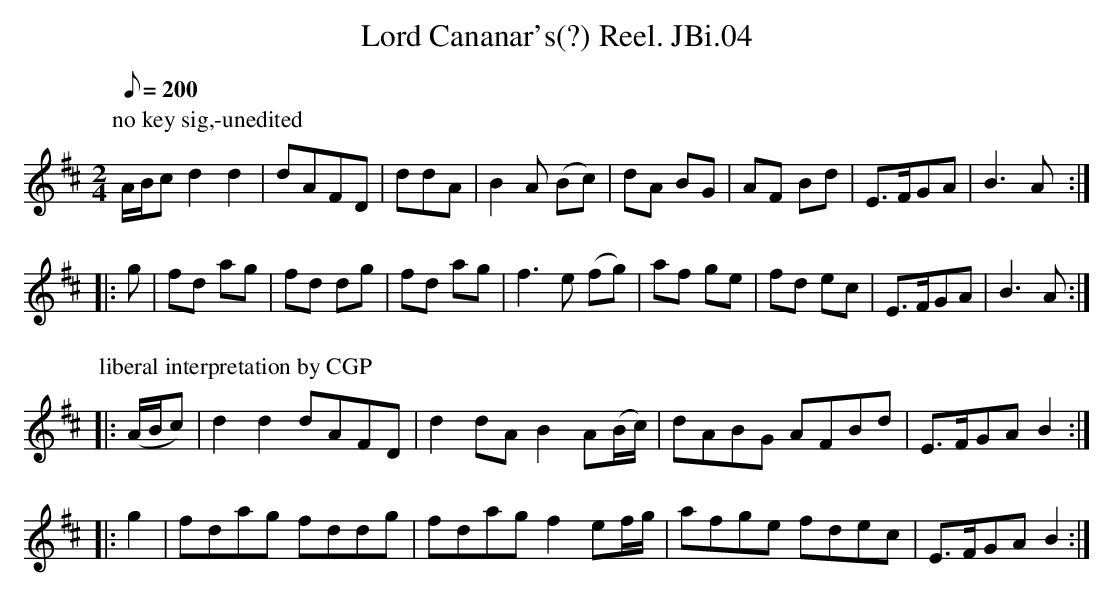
X:1
T:Lord Cananar's(?) Reel. JBi.04
M:2/4
L:1/8
Q:200
K:D
P:no key sig,-unedited
A/B/cd2d2|dAFD|ddA|\
B2A (Bc)|dA BG|AF Bd|E>FGA|B3A:|
|:g|fd ag|fd dg|fd ag|f3e (fg)|af ge|fd ec|E>FGA|B3A:|
P:liberal interpretation by CGP
|:(A/B/c)|d2d2 dAFD|d2dA B2-A(B/c/)|dABG AFBd|E>FGA B2:|
|:g2|fdag fddg|fdag f2 ef/g/|afge fdec|E>FGA B2:|
